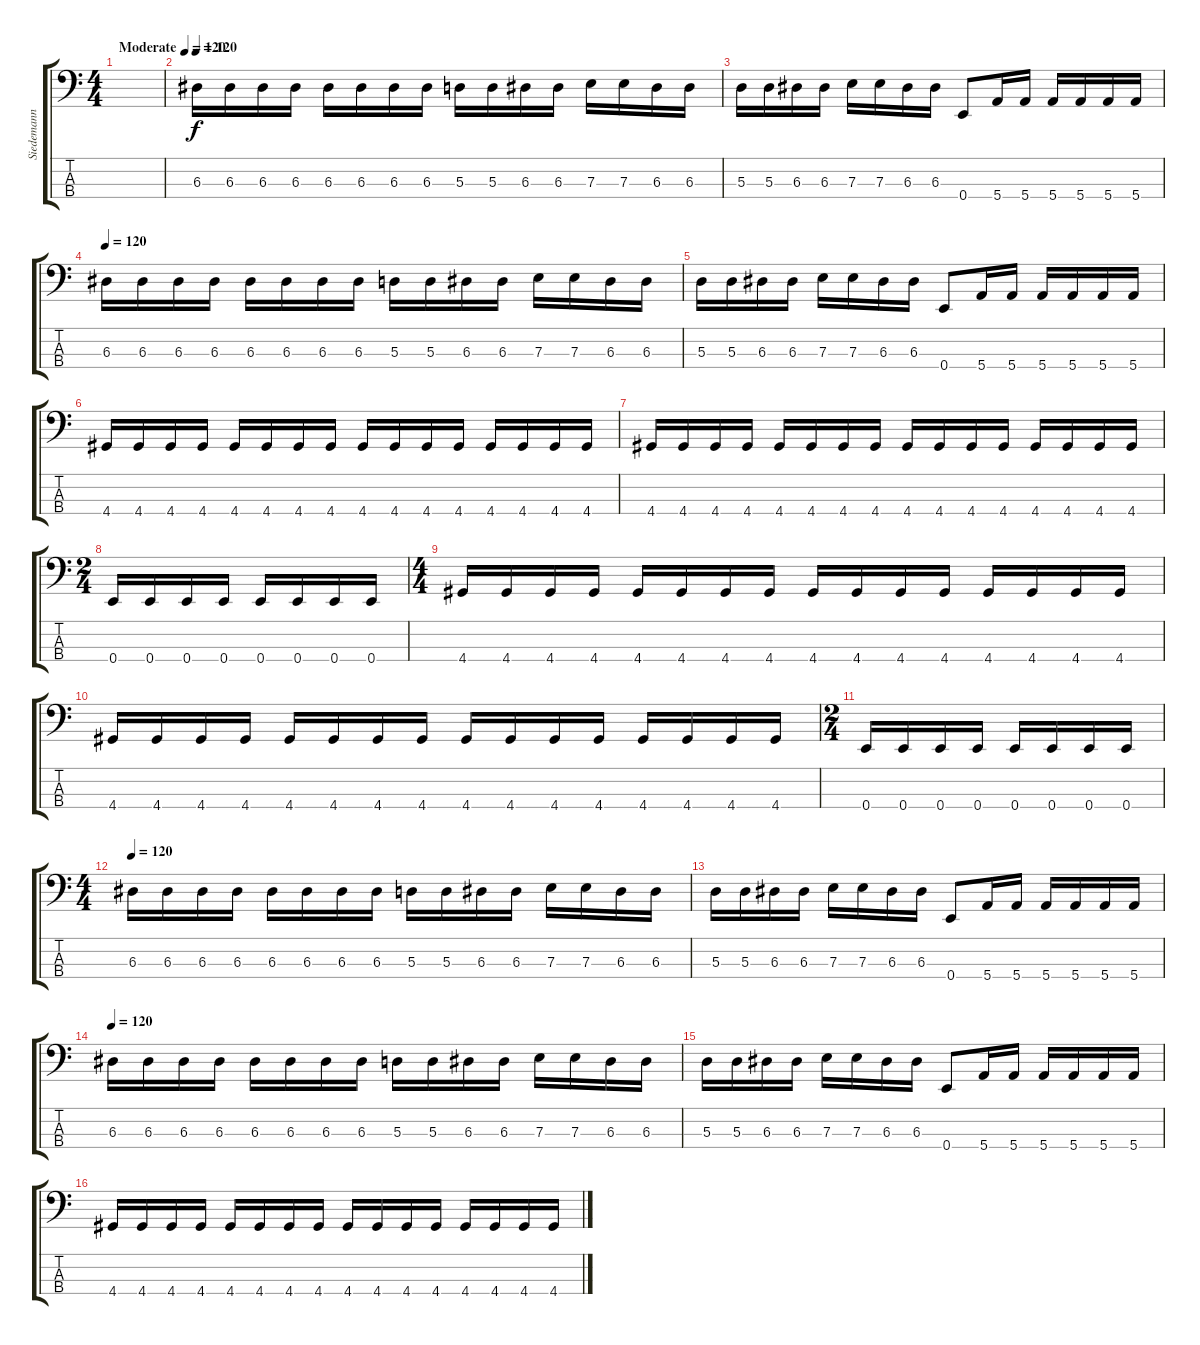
\track ("Siedemann" "Siedemann") {instrument electricbassfinger}
\staff {score tabs}
\tuning (G2 D2 A1 E1) {hide}
\ts (4 4)
\tempo (120 "Moderate")
\tempo 50
\tempo (120 "Moderate")
\clef f4
\ks c
|
\tempo 120
6.3.16 6.3.16 6.3.16 6.3.16 6.3.16 6.3.16 6.3.16 6.3.16 5.3.16 5.3.16 6.3.16 6.3.16 7.3.16 7.3.16 6.3.16 6.3.16 |
5.3.16 5.3.16 6.3.16 6.3.16 7.3.16 7.3.16 6.3.16 6.3.16 0.4.8 5.4.16 5.4.16 5.4.16 5.4.16 5.4.16 5.4.16 |
\tempo 120
6.3.16 6.3.16 6.3.16 6.3.16 6.3.16 6.3.16 6.3.16 6.3.16 5.3.16 5.3.16 6.3.16 6.3.16 7.3.16 7.3.16 6.3.16 6.3.16 |
5.3.16 5.3.16 6.3.16 6.3.16 7.3.16 7.3.16 6.3.16 6.3.16 0.4.8 5.4.16 5.4.16 5.4.16 5.4.16 5.4.16 5.4.16 |
4.4.16 4.4.16 4.4.16 4.4.16 4.4.16 4.4.16 4.4.16 4.4.16 4.4.16 4.4.16 4.4.16 4.4.16 4.4.16 4.4.16 4.4.16 4.4.16 |
4.4.16 4.4.16 4.4.16 4.4.16 4.4.16 4.4.16 4.4.16 4.4.16 4.4.16 4.4.16 4.4.16 4.4.16 4.4.16 4.4.16 4.4.16 4.4.16 |
\ts (2 4)
0.4.16 0.4.16 0.4.16 0.4.16 0.4.16 0.4.16 0.4.16 0.4.16 |
\ts (4 4)
4.4.16 4.4.16 4.4.16 4.4.16 4.4.16 4.4.16 4.4.16 4.4.16 4.4.16 4.4.16 4.4.16 4.4.16 4.4.16 4.4.16 4.4.16 4.4.16 |
4.4.16 4.4.16 4.4.16 4.4.16 4.4.16 4.4.16 4.4.16 4.4.16 4.4.16 4.4.16 4.4.16 4.4.16 4.4.16 4.4.16 4.4.16 4.4.16 |
\ts (2 4)
0.4.16 0.4.16 0.4.16 0.4.16 0.4.16 0.4.16 0.4.16 0.4.16 |
\ts (4 4)
\tempo 120
6.3.16 6.3.16 6.3.16 6.3.16 6.3.16 6.3.16 6.3.16 6.3.16 5.3.16 5.3.16 6.3.16 6.3.16 7.3.16 7.3.16 6.3.16 6.3.16 |
5.3.16 5.3.16 6.3.16 6.3.16 7.3.16 7.3.16 6.3.16 6.3.16 0.4.8 5.4.16 5.4.16 5.4.16 5.4.16 5.4.16 5.4.16 |
\tempo 120
6.3.16 6.3.16 6.3.16 6.3.16 6.3.16 6.3.16 6.3.16 6.3.16 5.3.16 5.3.16 6.3.16 6.3.16 7.3.16 7.3.16 6.3.16 6.3.16 |
5.3.16 5.3.16 6.3.16 6.3.16 7.3.16 7.3.16 6.3.16 6.3.16 0.4.8 5.4.16 5.4.16 5.4.16 5.4.16 5.4.16 5.4.16 |
4.4.16 4.4.16 4.4.16 4.4.16 4.4.16 4.4.16 4.4.16 4.4.16 4.4.16 4.4.16 4.4.16 4.4.16 4.4.16 4.4.16 4.4.16 4.4.16
